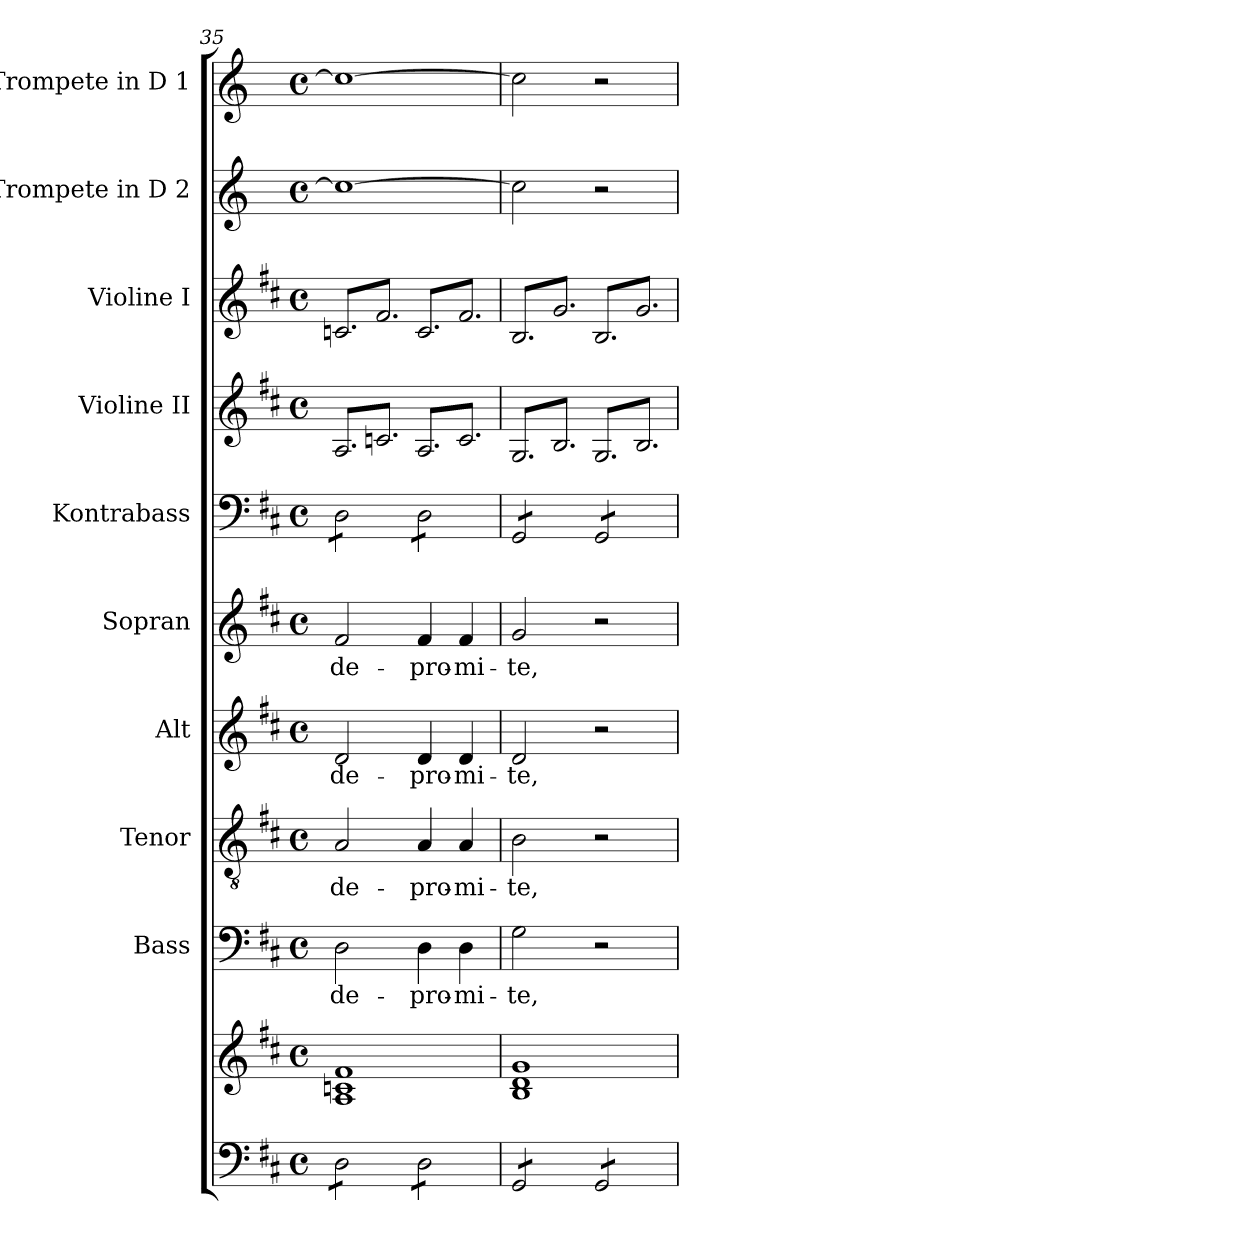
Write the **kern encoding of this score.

**kern	**kern	**kern	**text	**kern	**text	**kern	**text	**kern	**text	**kern	**kern	**kern	**kern	**kern
*part10	*part10	*part9	*part9	*part8	*part8	*part7	*part7	*part6	*part6	*part5	*part4	*part3	*part2	*part1
*staff11	*staff10	*staff9	*staff9	*staff8	*staff8	*staff7	*staff7	*staff6	*staff6	*staff5	*staff4	*staff3	*staff2	*staff1
*	*	*I"Bass	*	*I"Tenor	*	*I"Alt	*	*I"Sopran	*	*I"Kontrabass	*I"Violine II	*I"Violine I	*I"Trompete in D 2	*I"Trompete in D 1
*	*	*I'B.	*	*I'T.	*	*I'A.	*	*I'S.	*	*I'Kb.	*I'Vl. II	*I'Vl. I	*I'Trp. D 2	*I'Trp. D 1
*clefF4	*clefG2	*clefF4	*	*clefGv2	*	*clefG2	*	*clefG2	*	*clefF4	*clefG2	*clefG2	*clefG2	*clefG2
*	*	*	*	*	*	*	*	*	*	*ITrd7c12	*	*	*ITrd-1c-2	*ITrd-1c-2
*k[f#c#]	*k[f#c#]	*k[f#c#]	*	*k[f#c#]	*	*k[f#c#]	*	*k[f#c#]	*	*k[f#c#]	*k[f#c#]	*k[f#c#]	*k[f#c#]	*k[f#c#]
*D:	*D:	*D:	*	*D:	*	*D:	*	*D:	*	*D:	*D:	*D:	*D:	*D:
*M4/4	*M4/4	*M4/4	*	*M4/4	*	*M4/4	*	*M4/4	*	*M4/4	*M4/4	*M4/4	*M4/4	*M4/4
*met(c)	*met(c)	*met(c)	*	*met(c)	*	*met(c)	*	*met(c)	*	*met(c)	*met(c)	*met(c)	*met(c)	*met(c)
=35	=35	=35	=35	=35	=35	=35	=35	=35	=35	=35	=35	=35	=35	=35
!	!	!	!LO:LY:b	!	!LO:LY:b	!	!LO:LY:b	!	!LO:LY:b	!	!	!	!	!
*	*	*	*	*	*	*	*	*	*	*	*Xtuplet	*	*	*
!	!	!	!	!	!	!	!	!	!	!	!LO:N:head=open	!	!	!
*	*	*	*	*	*	*	*	*	*	*	*	*Xtuplet	*	*
!	!	!	!	!	!	!	!	!	!	!	!	!LO:N:head=open	!	!
*tremolo	*	*	*	*	*	*	*	*	*	*	*	*	*	*
*	*	*	*	*	*	*	*	*	*	*tremolo	*	*	*	*
8D\L	1A 1cn 1f#	2D\	de-	2A/	de-	2d/	de-	2f#/	de-	8DD\L	6.A/LL	6.cn/LL	1dd_	1dd_
8D\	.	.	.	.	.	.	.	.	.	8DD\	.	.	.	.
!	!	!	!	!	!	!	!	!	!	!	!LO:N:head=open	!LO:N:head=open	!	!
8D\	.	.	.	.	.	.	.	.	.	8DD\	6.cn/JJ	6.f#/JJ	.	.
8D\J	.	.	.	.	.	.	.	.	.	8DD\J	.	.	.	.
!	!	!	!LO:LY:b	!	!LO:LY:b	!	!LO:LY:b	!	!LO:LY:b	!	!LO:N:head=open	!LO:N:head=open	!	!
8D\L	.	4D\	-pro-	4A/	-pro-	4d/	-pro-	4f#/	-pro-	8DD\L	6.A/LL	6.c/LL	.	.
8D\	.	.	.	.	.	.	.	.	.	8DD\	.	.	.	.
!	!	!	!LO:LY:b	!	!LO:LY:b	!	!LO:LY:b	!	!LO:LY:b	!	!LO:N:head=open	!LO:N:head=open	!	!
8D\	.	4D\	-mi-	4A/	-mi-	4d/	-mi-	4f#/	-mi-	8DD\	6.c/JJ	6.f#/JJ	.	.
8D\J	.	.	.	.	.	.	.	.	.	8DD\J	.	.	.	.
=36	=36	=36	=36	=36	=36	=36	=36	=36	=36	=36	=36	=36	=36	=36
!	!	!	!LO:LY:b	!	!LO:LY:b	!	!LO:LY:b	!	!LO:LY:b	!	!LO:N:head=open	!LO:N:head=open	!	!
8GG/L	1B 1d 1g	2G\	-te,	2B\	-te,	2d/	-te,	2g/	-te,	8GGG/L	6.G/LL	6.B/LL	2dd\]	2dd\]
8GG/	.	.	.	.	.	.	.	.	.	8GGG/	.	.	.	.
!	!	!	!	!	!	!	!	!	!	!	!LO:N:head=open	!LO:N:head=open	!	!
8GG/	.	.	.	.	.	.	.	.	.	8GGG/	6.B/JJ	6.g/JJ	.	.
8GG/J	.	.	.	.	.	.	.	.	.	8GGG/J	.	.	.	.
!	!	!	!	!	!	!	!	!	!	!	!LO:N:head=open	!LO:N:head=open	!	!
8GG/L	.	2r	.	2r	.	2r	.	2r	.	8GGG/L	6.G/LL	6.B/LL	2r	2r
8GG/	.	.	.	.	.	.	.	.	.	8GGG/	.	.	.	.
!	!	!	!	!	!	!	!	!	!	!	!LO:N:head=open	!LO:N:head=open	!	!
8GG/	.	.	.	.	.	.	.	.	.	8GGG/	6.B/JJ	6.g/JJ	.	.
8GG/J	.	.	.	.	.	.	.	.	.	8GGG/J	.	.	.	.
*	*	*	*	*	*	*	*	*	*	*Xtremolo	*	*	*	*
*Xtremolo	*	*	*	*	*	*	*	*	*	*	*	*	*	*
=	=	=	=	=	=	=	=	=	=	=	=	=	=	=
*-	*-	*-	*-	*-	*-	*-	*-	*-	*-	*-	*-	*-	*-	*-
